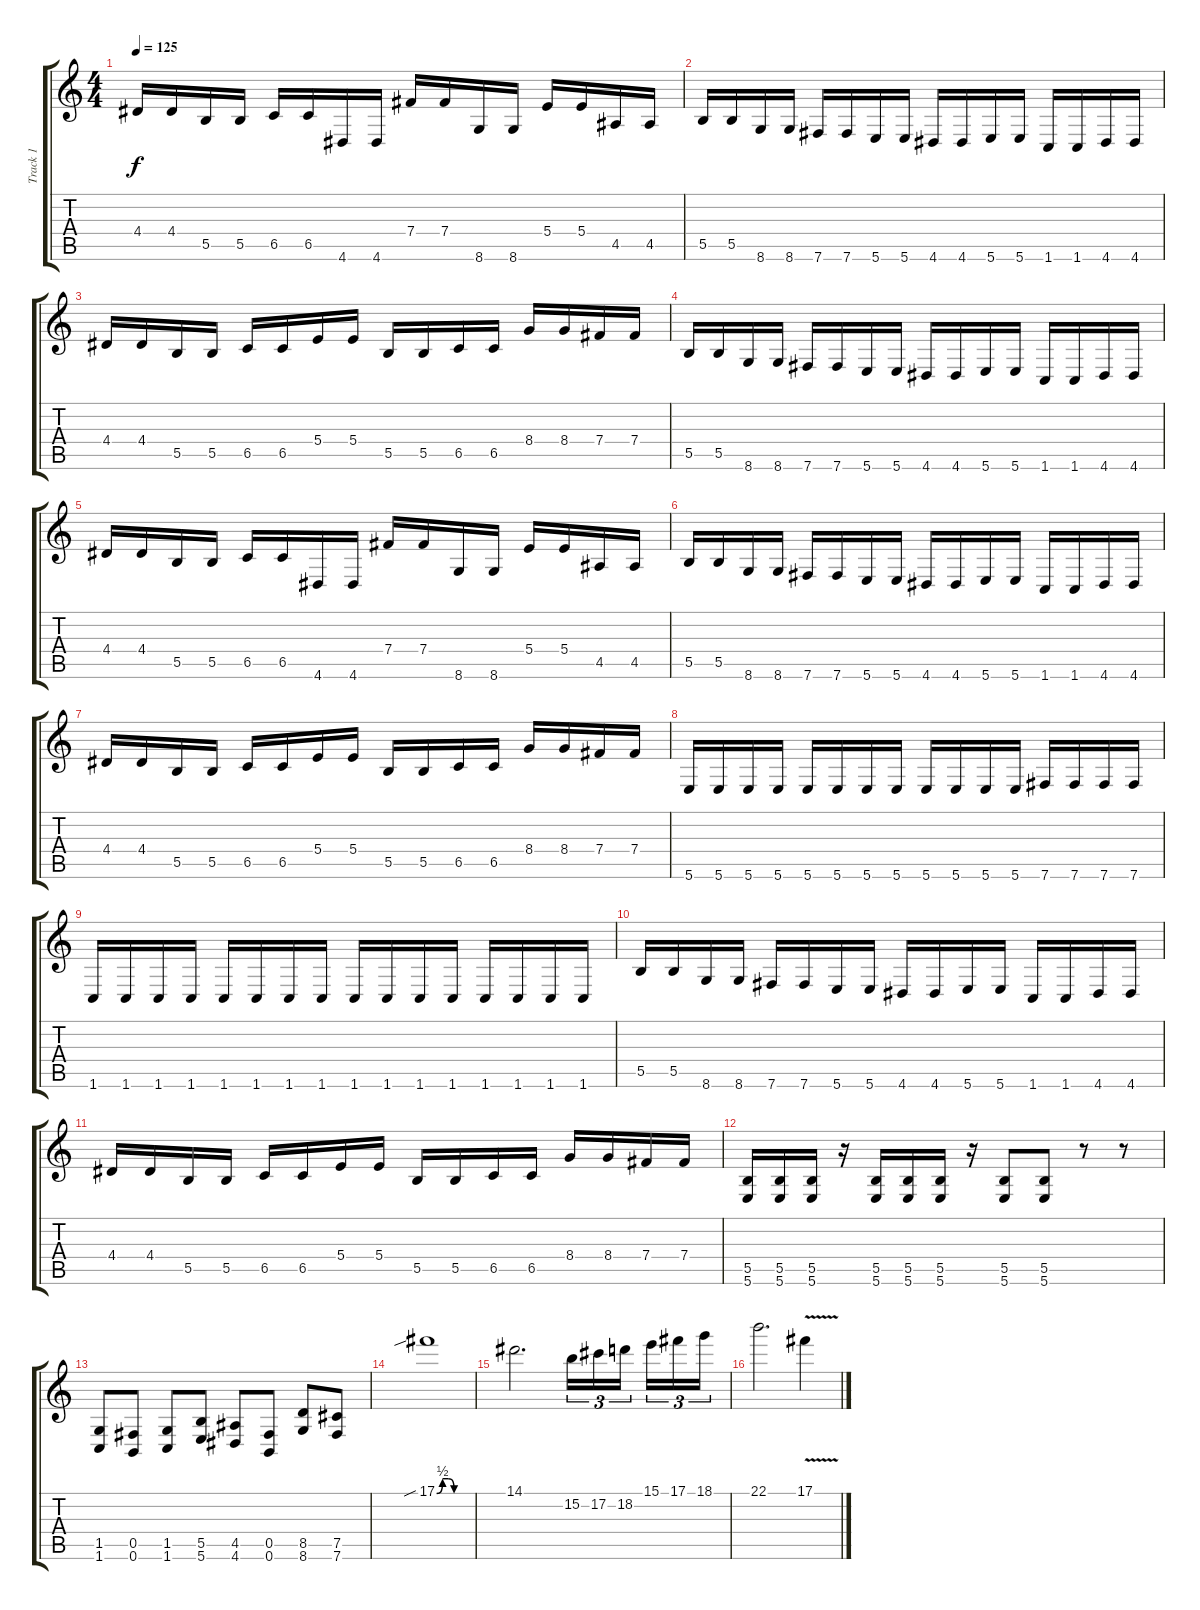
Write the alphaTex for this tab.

\track ("Track 1" "Track 1") {instrument overdrivenguitar}
\staff {score tabs}
\tuning (Db4 Ab3 E3 B2 Gb2 B1) {hide}
\ts (4 4)
\tempo 125
\clef g2
\ks c
4.4.16{dy f} 4.4.16 5.5.16 5.5.16 6.5.16 6.5.16 4.6.16 4.6.16 7.4.16 7.4.16 8.6.16 8.6.16 5.4.16 5.4.16 4.5.16 4.5.16 |
5.5.16 5.5.16 8.6.16 8.6.16 7.6.16 7.6.16 5.6.16 5.6.16 4.6.16 4.6.16 5.6.16 5.6.16 1.6.16 1.6.16 4.6.16 4.6.16 |
4.4.16 4.4.16 5.5.16 5.5.16 6.5.16 6.5.16 5.4.16 5.4.16 5.5.16 5.5.16 6.5.16 6.5.16 8.4.16 8.4.16 7.4.16 7.4.16 |
5.5.16 5.5.16 8.6.16 8.6.16 7.6.16 7.6.16 5.6.16 5.6.16 4.6.16 4.6.16 5.6.16 5.6.16 1.6.16 1.6.16 4.6.16 4.6.16 |
4.4.16 4.4.16 5.5.16 5.5.16 6.5.16 6.5.16 4.6.16 4.6.16 7.4.16 7.4.16 8.6.16 8.6.16 5.4.16 5.4.16 4.5.16 4.5.16 |
5.5.16 5.5.16 8.6.16 8.6.16 7.6.16 7.6.16 5.6.16 5.6.16 4.6.16 4.6.16 5.6.16 5.6.16 1.6.16 1.6.16 4.6.16 4.6.16 |
4.4.16 4.4.16 5.5.16 5.5.16 6.5.16 6.5.16 5.4.16 5.4.16 5.5.16 5.5.16 6.5.16 6.5.16 8.4.16 8.4.16 7.4.16 7.4.16 |
5.6.16 5.6.16 5.6.16 5.6.16 5.6.16 5.6.16 5.6.16 5.6.16 5.6.16 5.6.16 5.6.16 5.6.16 7.6.16 7.6.16 7.6.16 7.6.16 |
1.6.16 1.6.16 1.6.16 1.6.16 1.6.16 1.6.16 1.6.16 1.6.16 1.6.16 1.6.16 1.6.16 1.6.16 1.6.16 1.6.16 1.6.16 1.6.16 |
5.5.16 5.5.16 8.6.16 8.6.16 7.6.16 7.6.16 5.6.16 5.6.16 4.6.16 4.6.16 5.6.16 5.6.16 1.6.16 1.6.16 4.6.16 4.6.16 |
4.4.16 4.4.16 5.5.16 5.5.16 6.5.16 6.5.16 5.4.16 5.4.16 5.5.16 5.5.16 6.5.16 6.5.16 8.4.16 8.4.16 7.4.16 7.4.16 |
(5.5 5.6).16 (5.5 5.6).16 (5.5 5.6).16 r.16 (5.5 5.6).16 (5.5 5.6).16 (5.5 5.6).16 r.16 (5.5 5.6).8 (5.5 5.6).8 r.8 r.8 |
(1.5 1.6).8 (0.5 0.6).8 (1.5 1.6).8 (5.5 5.6).8 (4.5 4.6).8 (0.5 0.6).8 (8.5 8.6).8 (7.5 7.6).8 |
17.1{be (custom 0 0 10 2 20 2 30 0 60 0) sib}.1 |
14.1.2{d} 15.2.16{tu (3 2)} 17.2.16{tu (3 2)} 18.2.16{tu (3 2) beam splitsecondary} 15.1.16{tu (3 2)} 17.1.16{tu (3 2)} 18.1.16{tu (3 2)} |
22.1.2{d} 17.1{v}.4
